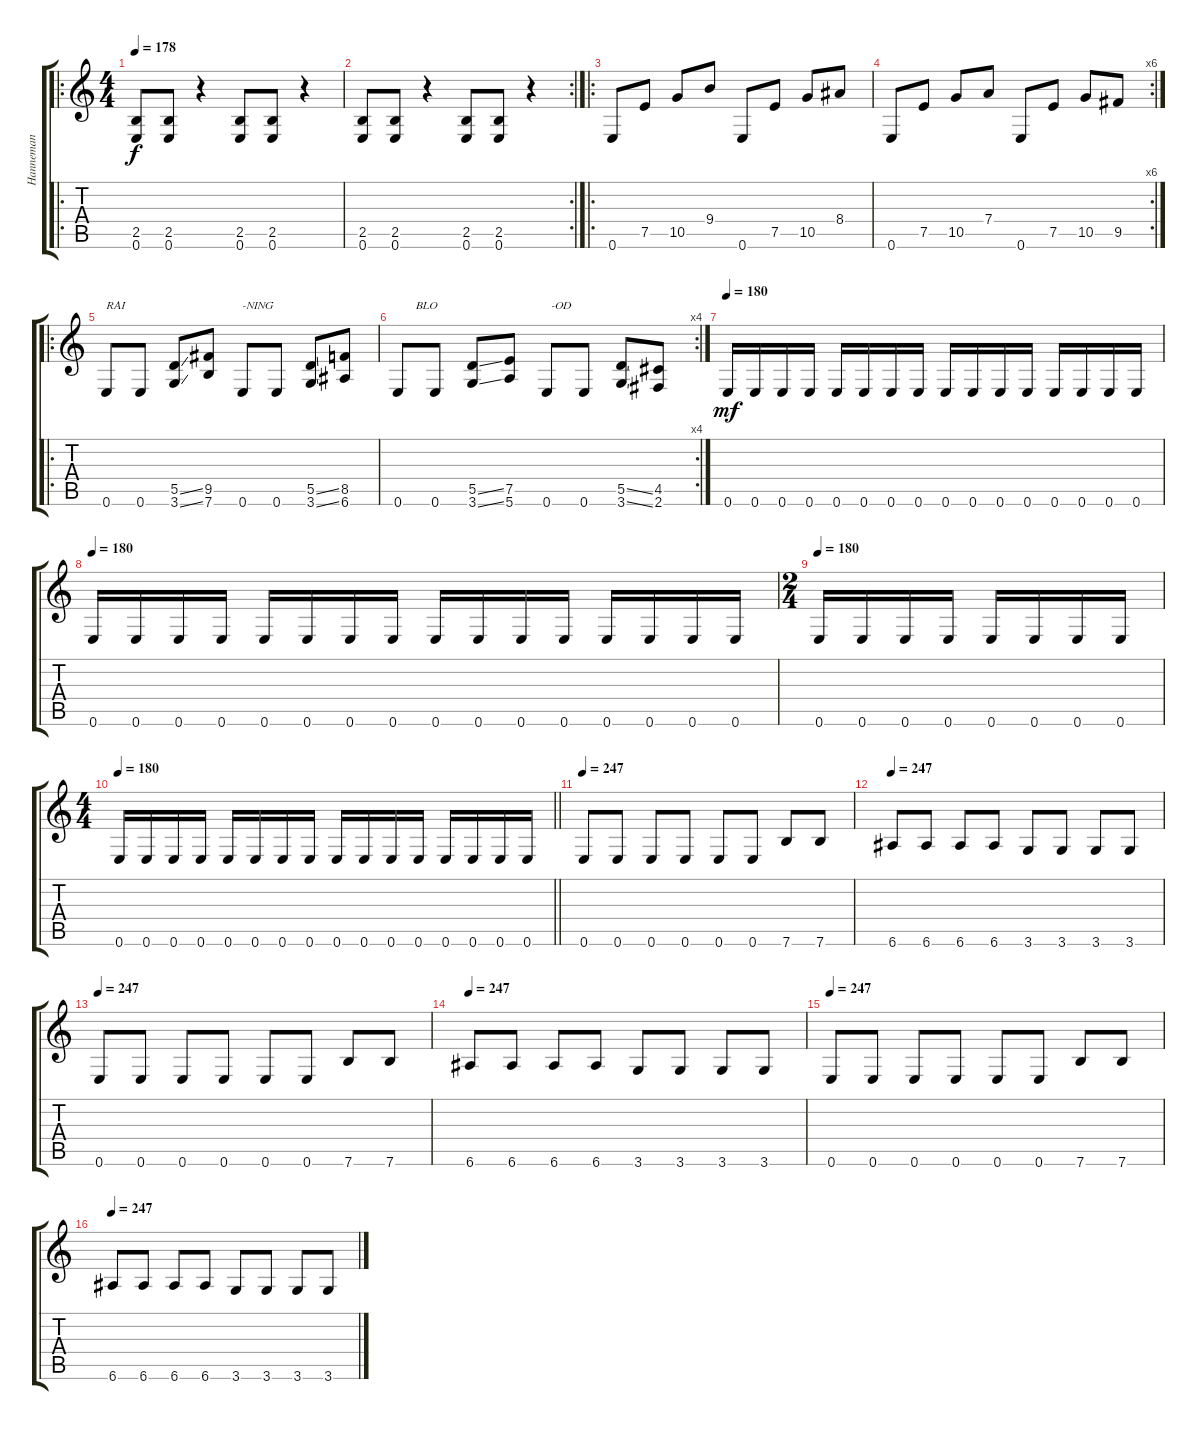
\track ("Hanneman" "Hanneman") {instrument distortionguitar}
\staff {score tabs}
\tuning (E4 B3 G3 D3 A2 E2) {hide}
\ro
\ts (4 4)
\tempo 178
\clef g2
\ks c
(2.5 0.6).8{dy f} (2.5 0.6).8 r.4 (2.5 0.6).8 (2.5 0.6).8 r.4 |
\rc 2
(2.5 0.6).8 (2.5 0.6).8 r.4 (2.5 0.6).8 (2.5 0.6).8 r.4 |
\ro
0.6.8 7.5.8 10.5.8 9.4.8 0.6.8 7.5.8 10.5.8 8.4.8 |
\rc 6
0.6.8 7.5.8 10.5.8 7.4.8 0.6.8 7.5.8 10.5.8 9.5.8 |
\ro
0.6.8{txt "RAI                                       -NING"} 0.6.8 (5.5{ss} 3.6{ss}).8 (9.5 7.6).8 0.6.8 0.6.8 (5.5{ss} 3.6{ss}).8 (8.5 6.6).8 |
\rc 4
0.6.8{txt "      BLO                                      -OD"} 0.6.8 (5.5{ss} 3.6{ss}).8 (7.5 5.6).8 0.6.8 0.6.8 (5.5{ss} 3.6{ss}).8 (4.5 2.6).8 |
\tempo 180
0.6.16{dy mf} 0.6.16 0.6.16 0.6.16 0.6.16 0.6.16 0.6.16 0.6.16 0.6.16 0.6.16 0.6.16 0.6.16 0.6.16 0.6.16 0.6.16 0.6.16 |
\tempo 180
0.6.16 0.6.16 0.6.16 0.6.16 0.6.16 0.6.16 0.6.16 0.6.16 0.6.16 0.6.16 0.6.16 0.6.16 0.6.16 0.6.16 0.6.16 0.6.16 |
\ts (2 4)
\tempo 180
0.6.16 0.6.16 0.6.16 0.6.16 0.6.16 0.6.16 0.6.16 0.6.16 |
\ts (4 4)
\tempo 180
\barLineRight lightlight
0.6.16 0.6.16 0.6.16 0.6.16 0.6.16 0.6.16 0.6.16 0.6.16 0.6.16 0.6.16 0.6.16 0.6.16 0.6.16 0.6.16 0.6.16 0.6.16 |
\tempo 247
0.6.8 0.6.8 0.6.8 0.6.8 0.6.8 0.6.8 7.6.8 7.6.8 |
\tempo 247
6.6.8 6.6.8 6.6.8 6.6.8 3.6.8 3.6.8 3.6.8 3.6.8 |
\tempo 247
0.6.8 0.6.8 0.6.8 0.6.8 0.6.8 0.6.8 7.6.8 7.6.8 |
\tempo 247
6.6.8 6.6.8 6.6.8 6.6.8 3.6.8 3.6.8 3.6.8 3.6.8 |
\tempo 247
0.6.8 0.6.8 0.6.8 0.6.8 0.6.8 0.6.8 7.6.8 7.6.8 |
\tempo 247
6.6.8 6.6.8 6.6.8 6.6.8 3.6.8 3.6.8 3.6.8 3.6.8
